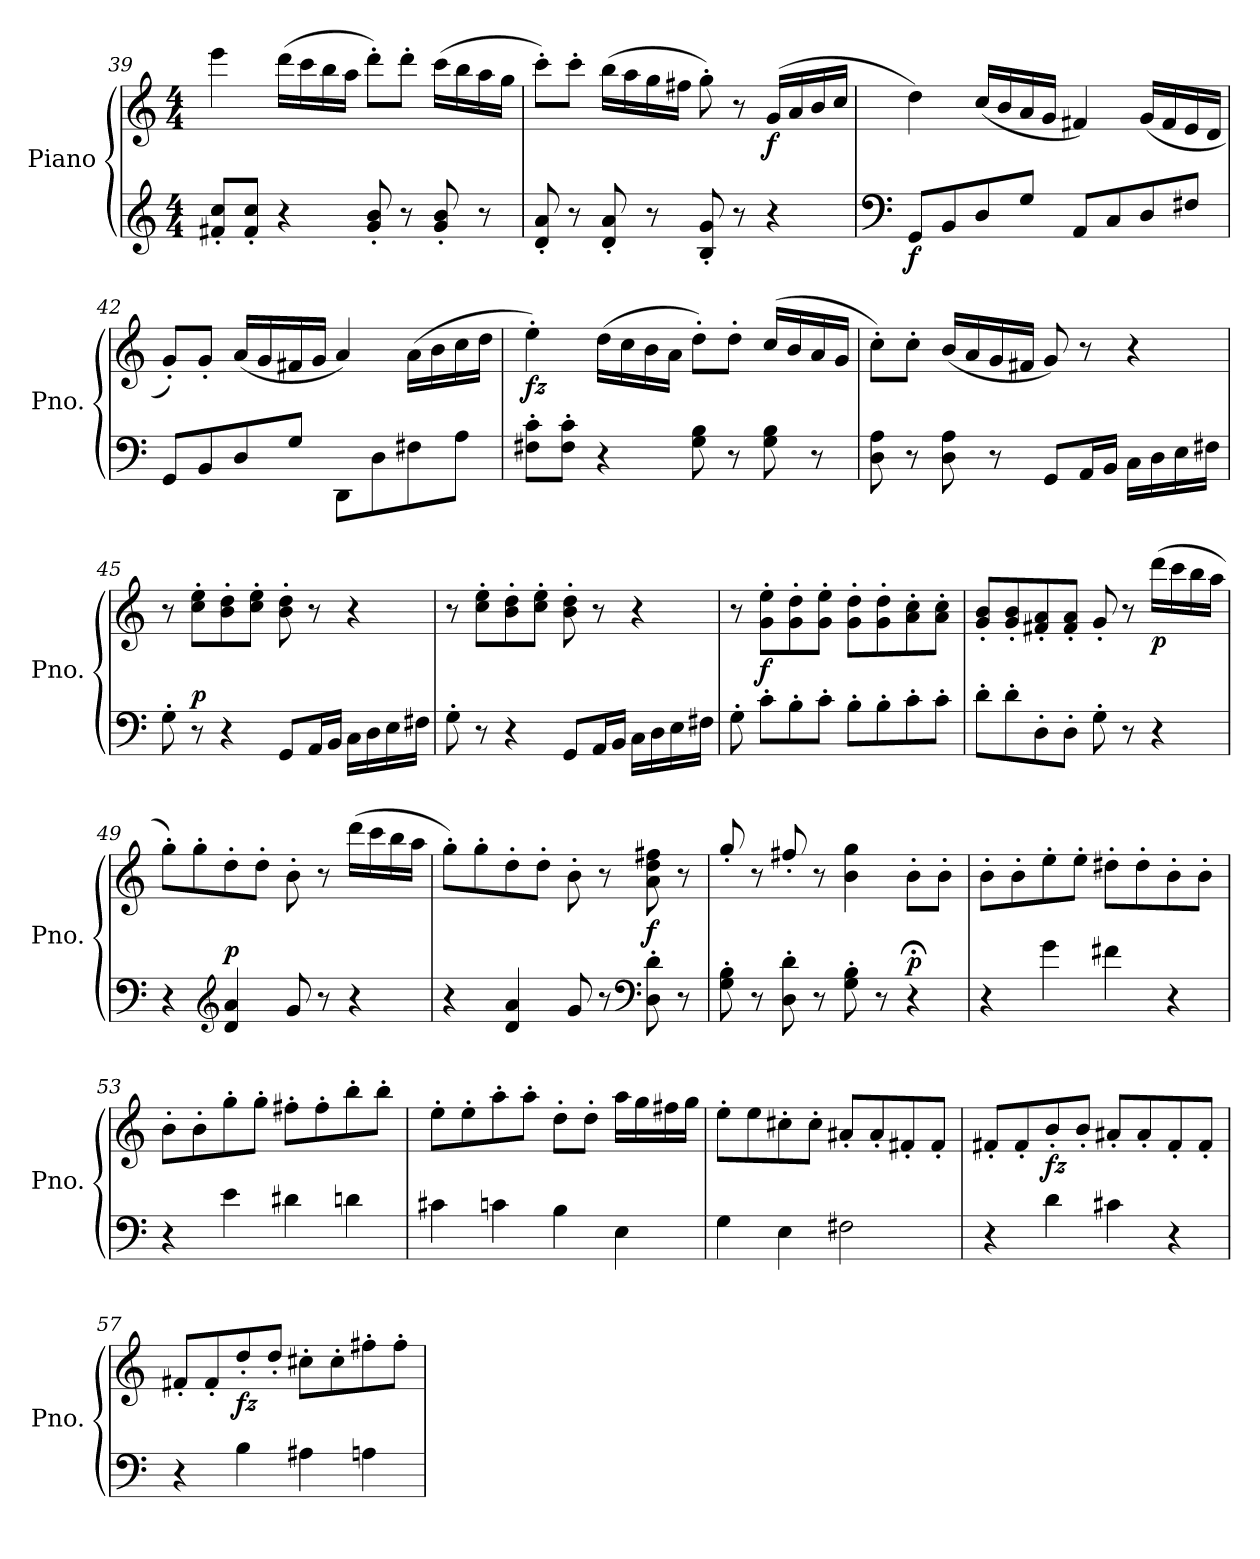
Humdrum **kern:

**kern	**kern	**dynam
*part1	*part1	*part1
*staff2	*staff1	*staff1/2
*I"Piano	*	*
*I'Pno.	*	*
*clefG2	*clefG2	*
*k[]	*k[]	*
*M4/4	*M4/4	*
=39	=39	=39
8f#X/<' 8cc/<'L	4eee\	.
8f#/' 8cc/'J	.	.
4r	(>16ddd\LL	.
.	16ccc\	.
.	16bb\	.
.	16aa\JJ	.
8g/' 8b/'	8ddd'\L)	.
8r	8ddd'\J	.
8g/' 8b/'	(>16ccc\LL	.
.	16bb\	.
8r	16aa\	.
.	16gg\JJ	.
=40	=40	=40
8d/'< 8a/'<	8ccc'\L)	.
8r	8ccc'\J	.
8d/' 8a/'	(>16bb\LL	.
.	16aa\	.
8r	16gg\	.
.	16ff#X\JJ	.
8B/'< 8g/'<	8gg'\)	.
8r	8r	.
!	!	!LO:DY:b
4r	(>16g/LL	f
.	16a/	.
.	16b/	.
.	16cc/JJ	.
!!LO:LB:g=z
=41	=41	=41
*clefF4	*	*
!	!	!LO:DY:b=2
8GG/L	4dd\)	f
8BB</	.	.
8D/	(<16cc/LL	.
.	16b/	.
8G/J	16a/	.
.	16g/JJ	.
8AA/L	4f#X/)	.
8C</	.	.
8D/	(<16g/LL	.
.	16f#/	.
8F#X/J	16e/	.
.	16d/JJ	.
=42	=42	=42
8GG/L	8g'/L)	.
8BB/	8g'/J	.
8D/	(<16a/LL	.
.	16g/	.
8G/J	16f#X/	.
.	16g/JJ	.
8DD<\L	4a/)	.
8D<\	.	.
8F#X<\	(>16a\LL	.
.	16b\	.
8A<\J	16cc\	.
.	16dd\JJ	.
=43	=43	=43
!	!	!LO:DY:b
8F#X\<' 8c\<'L	4ee'\)	fz
8F#\' 8c\'J	.	.
4r	(>16dd\LL	.
.	16cc\	.
.	16b\	.
.	16a\JJ	.
8G\ 8B\	8dd'\L)	.
8r	8dd'\J	.
8G\ 8B\	(>16cc/LL	.
.	16b/	.
8r	16a/	.
.	16g/JJ	.
!!LO:PB:g=z
=44	=44	=44
8D\ 8A\	8cc'\L)	.
8r	8cc'\J	.
8D\ 8A\	(<16b/LL	.
.	16a/	.
8r	16g/	.
.	16f#X/JJ	.
8GG</L	8g/)	.
16AA/L	8r	.
16BB/JJ	.	.
16C\LL	4r	.
16D\	.	.
16E<\	.	.
16F#X\JJ	.	.
=45	=45	=45
8G'\	8r	.
!	!	!LO:DY:a=2
8r	8cc\' 8ee\'L	p
4r	8b\' 8dd\'	.
.	8cc\' 8ee\'J	.
8GG/L	8b\' 8dd\'	.
16AA/L	8r	.
16BB/JJ	.	.
16C\LL	4r	.
16D\	.	.
16E\	.	.
16F#X\JJ	.	.
=46	=46	=46
8G'\	8r	.
8r	8cc\' 8ee\'L	.
4r	8b\' 8dd\'	.
.	8cc\' 8ee\'J	.
8GG/L	8b\' 8dd\'	.
16AA/L	8r	.
16BB/JJ	.	.
16C\LL	4r	.
16D\	.	.
16E\	.	.
16F#X\JJ	.	.
!!LO:LB:g=z
=47	=47	=47
8G'\	8r	.
!	!	!LO:DY:b
8c<'\L	8g\' 8ee\'L	f
8B'\	8g\' 8dd\'	.
8c'\J	8g\' 8ee\'J	.
8B'\L	8g\' 8dd\'L	.
8B'\	8g\' 8dd\'	.
8c'\	8a\' 8cc\'	.
8c'\J	8a\' 8cc\'J	.
=48	=48	=48
8d'\L	8g/' 8b/'L	.
8d'\	8g/' 8b/'	.
8D'\	8f#X/' 8a/'	.
8D'\J	8f#/' 8a/'J	.
8G'\	8g'/	.
8r	8r	.
!	!	!LO:DY:b
4r	(>16ddd\LL	p
.	16ccc\	.
.	16bb\	.
.	16aa\JJ	.
=49	=49	=49
4r	8gg'\L)	.
.	8gg'\	.
*clefG2	*	*
!	!	!LO:DY:a=2
4d/< 4a/<	8dd'\	p
.	8dd'\J	.
8g</	8b'\	.
8r	8r	.
4r	(>16ddd\LL	.
.	16ccc\	.
.	16bb\	.
.	16aa\JJ	.
=50	=50	=50
4r	8gg'\L)	.
.	8gg'\	.
4d/ 4a/	8dd'\	.
.	8dd'\J	.
8g/	8b'\	.
8r	8r	.
*clefF4	*	*
!	!	!LO:DY:b
8D\' 8d\'	8a\ 8dd\ 8ff#X\	f
8r	8r	.
!!LO:LB:g=z
=51	=51	=51
8G\' 8B\'	8gg'/	.
8r	8r	.
8D\' 8d\'	8ff#X'/	.
8r	8r	.
8G\' 8B\'	4b\ 4gg\	.
8r	.	.
!	!	!LO:DY:a=2
4r;	8b'\L	p
.	8b'\J	.
=52	=52	=52
4r	8b'\L	.
.	8b'\	.
4g\	8ee'\	.
.	8ee'\J	.
4f#X\	8dd#X'\L	.
.	8dd#'\	.
4r	8b'\	.
.	8b'\J	.
=53	=53	=53
4r	8b'\L	.
.	8b'\	.
4e<\	8gg'\	.
.	8gg'\J	.
4d#X<\	8ff#X'\L	.
.	8ff#'\	.
4dn<\	8bb'\	.
.	8bb'\J	.
=54	=54	=54
4c#X<\	8ee'\L	.
.	8ee'\	.
4cn<\	8aa'\	.
.	8aa'\J	.
4B<\	8dd'\L	.
.	8dd'\J	.
4E<\	16aa\LL	.
.	16gg\	.
.	16ff#X\	.
.	16gg\JJ	.
!!LO:LB:g=z
=55	=55	=55
4G<\	8ee'\L	.
.	8ee\	.
4E<\	8cc#X'\	.
.	8cc#'\J	.
2F#X<\	8a#X'/L	.
.	8a#'/	.
.	8f#X'/	.
.	8f#'/J	.
=56	=56	=56
4r	8f#X'/L	.
.	8f#'/	.
!	!	!LO:DY:b
4d\	8b'/	fz
.	8b'/J	.
4c#X\	8a#X'/L	.
.	8a#'/	.
4r	8f#'/	.
.	8f#'/J	.
=57	=57	=57
4r	8f#X'/L	.
.	8f#'/	.
!	!	!LO:DY:b
4B<\	8dd'/	fz
.	8dd'/J	.
4A#X<\	8cc#X'\L	.
.	8cc#'\	.
4An<\	8ff#X'\	.
.	8ff#'\J	.
=	=	=
*-	*-	*-
